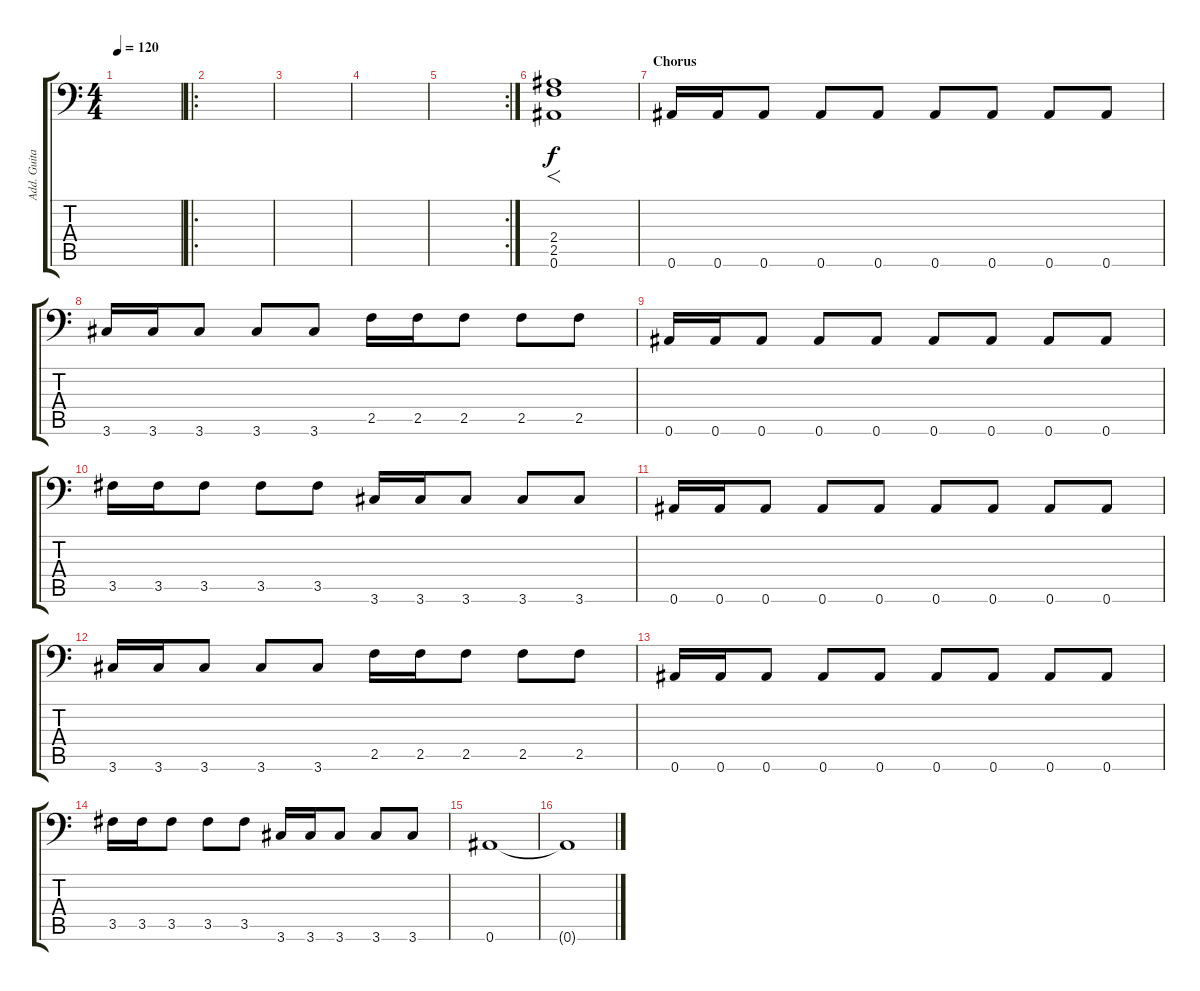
\track ("Add. Guitar" "Add. Guita") {instrument overdrivenguitar}
\staff {score tabs}
\tuning (Bb3 F3 Db3 Ab2 Eb2 Bb1) {hide}
\ts (4 4)
\tempo 120
\clef f4
\ks c
|
\ro
|
|
|
\rc 2
|
(2.4 2.5 0.6).1{f} |
\section ("" "Chorus")
0.6.16 0.6.16 0.6.8 0.6.8 0.6.8 0.6.8 0.6.8 0.6.8 0.6.8 |
3.6.16 3.6.16 3.6.8 3.6.8 3.6.8 2.5.16 2.5.16 2.5.8 2.5.8 2.5.8 |
0.6.16 0.6.16 0.6.8 0.6.8 0.6.8 0.6.8 0.6.8 0.6.8 0.6.8 |
3.5.16 3.5.16 3.5.8 3.5.8 3.5.8 3.6.16 3.6.16 3.6.8 3.6.8 3.6.8 |
0.6.16 0.6.16 0.6.8 0.6.8 0.6.8 0.6.8 0.6.8 0.6.8 0.6.8 |
3.6.16 3.6.16 3.6.8 3.6.8 3.6.8 2.5.16 2.5.16 2.5.8 2.5.8 2.5.8 |
0.6.16 0.6.16 0.6.8 0.6.8 0.6.8 0.6.8 0.6.8 0.6.8 0.6.8 |
3.5.16 3.5.16 3.5.8 3.5.8 3.5.8 3.6.16 3.6.16 3.6.8 3.6.8 3.6.8 |
0.6.1 |
0.6{t}.1{volume 0}
